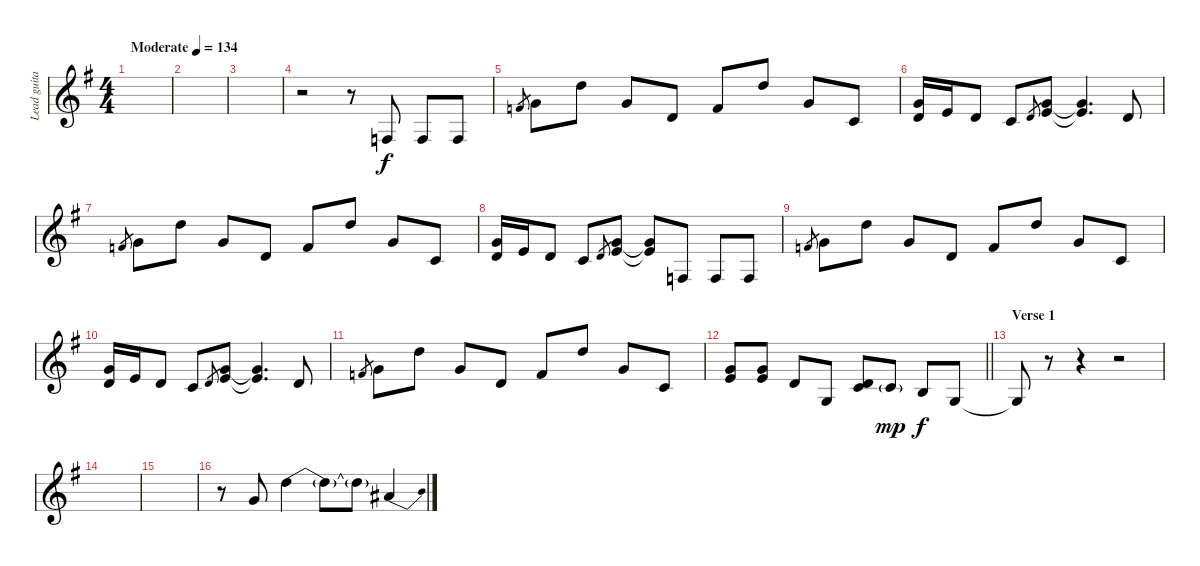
\track ("Lead guitar" "Lead guita") {instrument distortionguitar}
\staff {score}
\tuning (E4 B3 G3 D3 A2 E2) {hide}
\ts (4 4)
\tempo (134 "Moderate")
\clef g2
\ks g
|
|
|
r.2 r.8 1.6.8 1.6.8 1.6.8 |
3.4.8{gr} 5.4.8 3.2.8 0.3.8 0.4.8 3.4.8 3.2.8 0.3.8 3.5.8 |
(0.3 0.4).16 2.4.16 0.4.8 3.5.8 0.4.8{gr} (0.3 2.4).8 (0.3{t} 2.4{t}).4{d} 0.4.8 |
3.4.8{gr} 5.4.8 3.2.8 0.3.8 0.4.8 3.4.8 3.2.8 0.3.8 3.5.8 |
(0.3 0.4).16 2.4.16 0.4.8 3.5.8 0.4.8{gr} (0.3 2.4).8 (0.3{t} 2.4{t}).8 1.6.8 1.6.8 1.6.8 |
3.4.8{gr} 5.4.8 3.2.8 0.3.8 0.4.8 3.4.8 3.2.8 0.3.8 3.5.8 |
(0.3 0.4).16 2.4.16 0.4.8 3.5.8 0.4.8{gr} (0.3 2.4).8 (0.3{t} 2.4{t}).4{d} 0.4.8 |
3.4.8{gr} 5.4.8 3.2.8 0.3.8 0.4.8 3.4.8 3.2.8 0.3.8 3.5.8 |
\barLineRight lightlight
(0.3 2.4).8 (0.3 2.4).8 0.4.8 3.6.8 (0.4 3.5{be (custom 0 0 10 4 20 4 30 0 60 0)}).8 3.5{g}.8{dy mp} 2.5.8{dy f} 3.6.8 |
\section ("" "Verse 1")
3.6{t}.8 r.8 r.4 r.2 |
|
|
r.8 0.3.8 3.2{be (custom 0 0 10 4 20 4 30 0 60 0)}.4 3.2{t}.8 3.2{t}.8 3.3{be (bend 0 0 60 2)}.4
